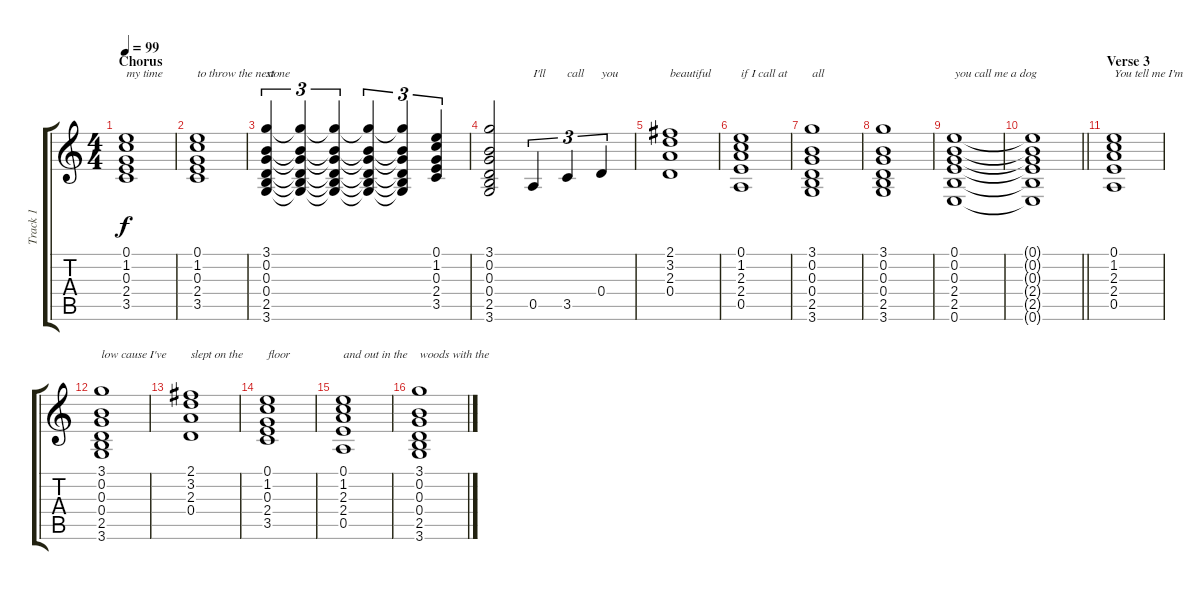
\track ("Track 1" "Track 1") {instrument acousticguitarsteel}
\staff {score tabs}
\tuning (E4 B3 G3 D3 A2 E2) {hide}
\ts (4 4)
\section ("" "Chorus")
\tempo 99
\clef g2
\ks c
(0.1 1.2 0.3 2.4 3.5).1{txt "my time" dy f} |
(0.1 1.2 0.3 2.4 3.5).1{txt "to throw the next"} |
(3.1 0.2 0.3 0.4 2.5 3.6).4{tu (3 2) txt "stone"} (3.1{t} 0.2{t} 0.3{t} 0.4{t} 2.5{t} 3.6{t}).4{tu (3 2)} (3.1{t} 0.2{t} 0.3{t} 0.4{t} 2.5{t} 3.6{t}).4{tu (3 2)} (3.1{t} 0.2{t} 0.3{t} 0.4{t} 2.5{t} 3.6{t}).4{tu (3 2)} (3.1{t} 0.2{t} 0.3{t} 0.4{t} 2.5{t} 3.6{t}).4{tu (3 2)} (0.1 1.2 0.3 2.4 3.5).4{tu (3 2)} |
(3.1 0.2 0.3 0.4 2.5 3.6).2 0.5.4{tu (3 2) txt "I'll"} 3.5.4{tu (3 2) txt "call"} 0.4.4{tu (3 2) txt "you"} |
(2.1 3.2 2.3 0.4).1{txt "beautiful"} |
(0.1 1.2 2.3 2.4 0.5).1{txt "if I call at"} |
(3.1 0.2 0.3 0.4 2.5 3.6).1{txt "all"} |
(3.1 0.2 0.3 0.4 2.5 3.6).1 |
(0.1 0.2 0.3 2.4 2.5 0.6).1{txt "you call me a dog"} |
\barLineRight lightlight
(0.1{t} 0.2{t} 0.3{t} 2.4{t} 2.5{t} 0.6{t}).1 |
\section ("" "Verse 3")
(0.1 1.2 2.3 2.4 0.5).1{txt "You tell me I'm"} |
(3.1 0.2 0.3 0.4 2.5 3.6).1{txt "low cause I've"} |
(2.1 3.2 2.3 0.4).1{txt "slept on the"} |
(0.1 1.2 0.3 2.4 3.5).1{txt "floor"} |
(0.1 1.2 2.3 2.4 0.5).1{txt "and out in the"} |
(3.1 0.2 0.3 0.4 2.5 3.6).1{txt "woods with the"}
